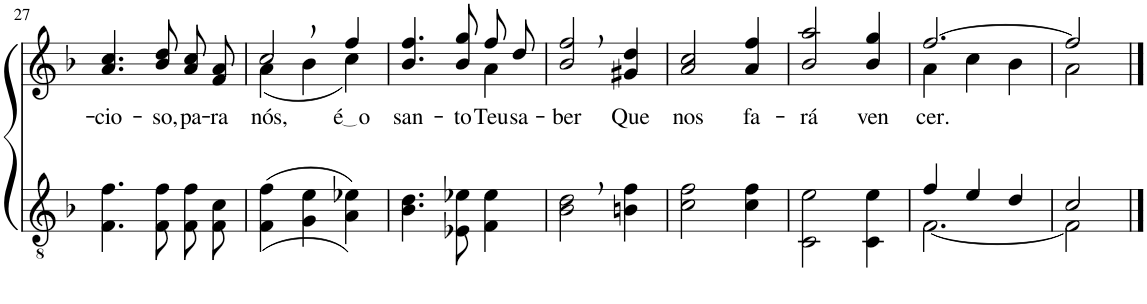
**kern	**kern	**text
*part2	*part1	*part1
*staff2	*staff1	*staff1
*I"Parte III e IV	*I"Parte I e II	*
!!LO:PB:g=z
*clefGv2	*clefG2	*
*Trd3c5	*Trd3c5	*
*k[b-]	*k[b-]	*
*M3/4	*M3/4	*
=27	=27	=27
!	!	!LO:LY:b
4.F\ 4.f\	4.a/ 4.cc/	-cio-
!	!	!LO:LY:b
8F\ 8f\	8b-/ 8dd/	-so,
!	!	!LO:LY:b
8F/ 8f/L	8a/ 8cc/L	pa-
!	!	!LO:LY:b
8F/ 8c/J	8f/ 8a/J	-ra
=28	=28	=28
*	*^	*
!	!	!	!LO:LY:b
((4F\ 4f\	2cc,/	4a\	-nós,
4G\ 4e\	.	4b-\	.
!	!	!	!LO:LY:b
4A\ 4e-X\))	4ff/	4cc\	é o
=29	=29	=29	=29
!	!	!	!LO:LY:b
4.B-\ 4.d\	4.b-/ 4.ff/	2ryy	san-
!	!	!	!LO:LY:b
8E-X\ 8e-X\	8b-/ 8gg/	.	-to
!	!	!	!LO:LY:b
4F\ 4e-\	8ff/L	4a\	Teu
!	!	!	!LO:LY:b
.	8dd/J	.	sa-
*	*v	*v	*
=30	=30	=30
!	!	!LO:LY:b
2B-\, 2d\,	2b-/, 2ff/,	-ber
!	!	!LO:LY:b
4Bn\ 4f\	4g#X/ 4dd/	Que
=31	=31	=31
!	!	!LO:LY:b
2c\ 2f\	2a/ 2cc/	nos
!	!	!LO:LY:b
4c\ 4f\	4a/ 4ff/	fa-
=32	=32	=32
!	!	!LO:LY:b
2C\ 2e\	2b-/ 2aa/	-rá
!	!	!LO:LY:b
4C\ 4e\	4b-/ 4gg/	ven-
=33	=33	=33
*^	*^	*
!	!	!	!	!LO:LY:b
4f/	[2.F\	[2.ff/	4a\	-cer.
4e/	.	.	4cc\	.
4d/	.	.	4b-\	.
=34	=34	=34	=34	=34
2c/	2F\]	2ff/]	2a\	.
*v	*v	*	*	*
*	*v	*v	*
==	==	==
*-	*-	*-
